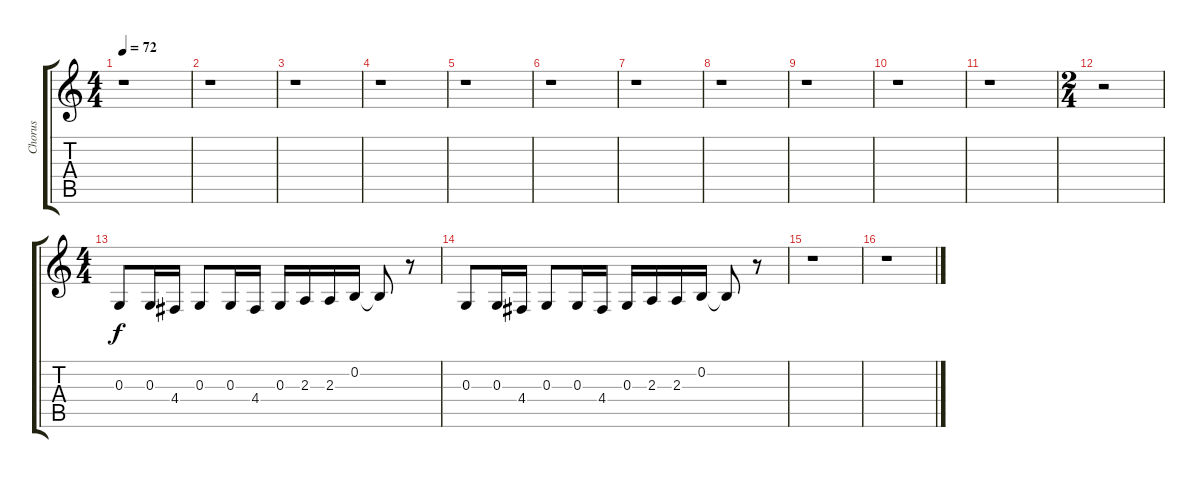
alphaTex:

\track ("Chorus" "Chorus") {instrument pad7halo}
\staff {score tabs}
\tuning (E4 B3 G3 D3 A2 E2) {hide}
\ts (4 4)
\tempo 72
\clef g2
\ks c
r.1{dy f} |
r.1 |
r.1 |
r.1 |
r.1 |
r.1 |
r.1 |
r.1 |
r.1 |
r.1 |
r.1 |
\ts (2 4)
r.2 |
\ts (4 4)
0.3.8 0.3.16 4.4.16 0.3.8 0.3.16 4.4.16 0.3.16 2.3.16 2.3.16 0.2.16 0.2{t}.8 r.8 |
0.3.8 0.3.16 4.4.16 0.3.8 0.3.16 4.4.16 0.3.16 2.3.16 2.3.16 0.2.16 0.2{t}.8 r.8 |
r.1 |
r.1
